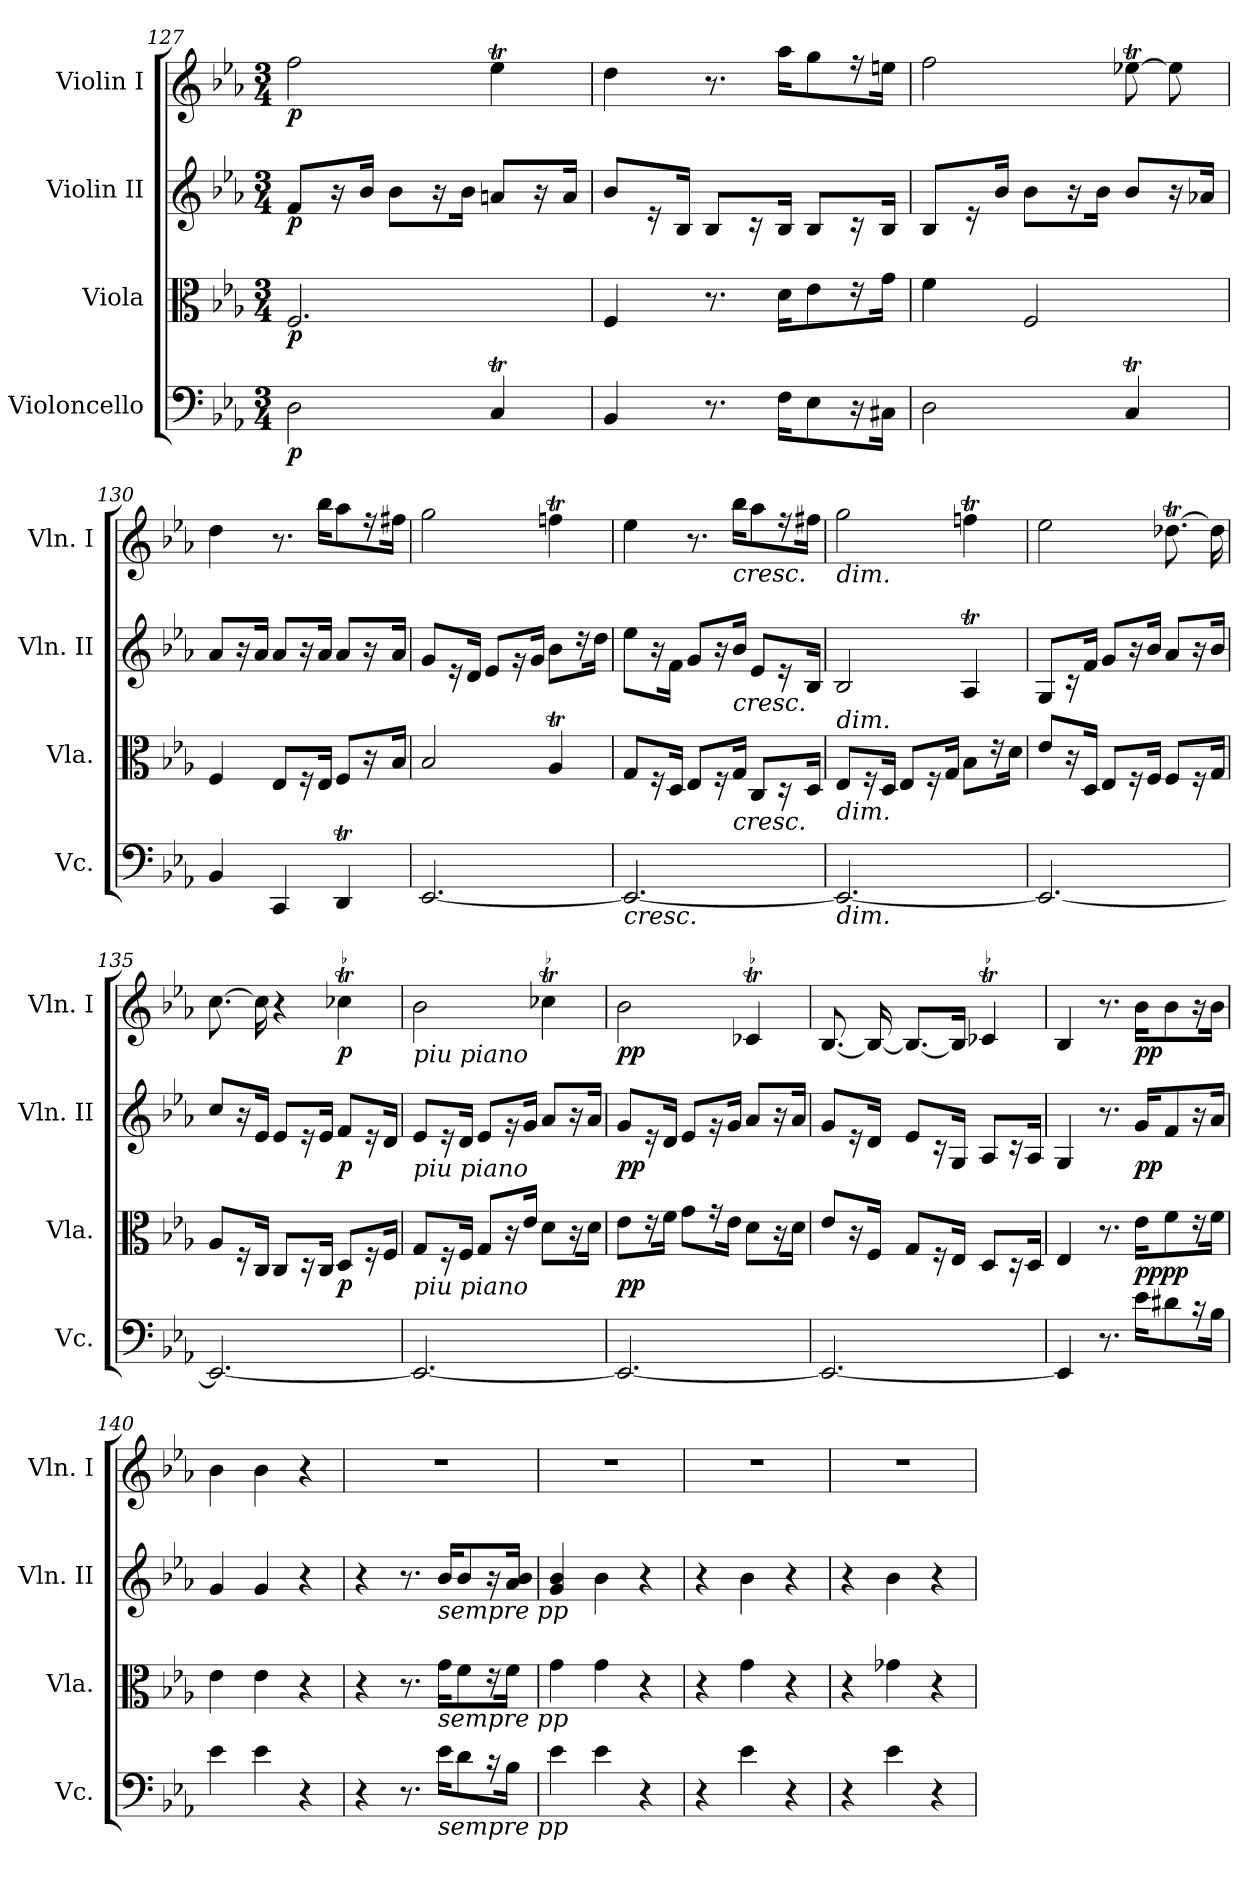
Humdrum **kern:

**kern	**dynam	**kern	**dynam	**kern	**dynam	**kern	**dynam
*part4	*part4	*part3	*part3	*part2	*part2	*part1	*part1
*staff4	*staff4	*staff3	*staff3	*staff2	*staff2	*staff1	*staff1
*I"Violoncello	*	*I"Viola	*	*I"Violin II	*	*I"Violin I	*
*I'Vc.	*	*I'Vla.	*	*I'Vln. II	*	*I'Vln. I	*
!!LO:PB:g=z
*clefF4	*	*clefC3	*	*clefG2	*	*clefG2	*
*k[b-e-a-]	*	*k[b-e-a-]	*	*k[b-e-a-]	*	*k[b-e-a-]	*
*E-:	*	*E-:	*	*E-:	*	*E-:	*
*M3/4	*	*M3/4	*	*M3/4	*	*M3/4	*
=127	=127	=127	=127	=127	=127	=127	=127
!	!LO:DY:b	!	!LO:DY:b	!	!LO:DY:b	!	!LO:DY:b
2D\	p	2.F/	p	8f/L	p	2ff\	p
.	.	.	.	16r	.	.	.
.	.	.	.	16b-/Jk	.	.	.
.	.	.	.	8b-\L	.	.	.
.	.	.	.	16r	.	.	.
.	.	.	.	16b-\Jk	.	.	.
4CT/	.	.	.	8an/L	.	4ee-T\	.
.	.	.	.	16r	.	.	.
.	.	.	.	16a/Jk	.	.	.
=128	=128	=128	=128	=128	=128	=128	=128
4BB-/	.	4F/	.	8b-/L	.	4dd\	.
.	.	.	.	16r	.	.	.
.	.	.	.	16B-/Jk	.	.	.
8.r	.	8.r	.	8B-/L	.	8.r	.
.	.	.	.	16r	.	.	.
16F\KL	.	16d\KL	.	16B-/Jk	.	16aa-\KL	.
8E-\	.	8e-\	.	8B-/L	.	8gg\	.
16r	.	16r	.	16r	.	16r	.
16C#X\Jk	.	16g\Jk	.	16B-/Jk	.	16een\Jk	.
=129	=129	=129	=129	=129	=129	=129	=129
2D\	.	4f\	.	8B-/L	.	2ff\	.
.	.	.	.	16r	.	.	.
.	.	.	.	16b-/Jk	.	.	.
.	.	2F/	.	8b-\L	.	.	.
.	.	.	.	16r	.	.	.
.	.	.	.	16b-\Jk	.	.	.
4CT/	.	.	.	8b-/L	.	[8ee-XT\	.
.	.	.	.	16r	.	8ee-\]	.
.	.	.	.	16a-X/Jk	.	.	.
=130	=130	=130	=130	=130	=130	=130	=130
4BB-/	.	4F/	.	8a-/L	.	4dd\	.
.	.	.	.	16r	.	.	.
.	.	.	.	16a-/Jk	.	.	.
4CC/	.	8E-/L	.	8a-/L	.	8.r	.
.	.	16r	.	16r	.	.	.
.	.	16E-/Jk	.	16a-/Jk	.	16bb-\KL	.
4DDt/	.	8F/L	.	8a-/L	.	8aa-\	.
.	.	16r	.	16r	.	16r	.
.	.	16B-/Jk	.	16a-/Jk	.	16ff#X\Jk	.
!!LO:LB:g=z
=131	=131	=131	=131	=131	=131	=131	=131
[2.EE-/	.	2B-/	.	8g/L	.	2gg\	.
.	.	.	.	16r	.	.	.
.	.	.	.	16d/Jk	.	.	.
.	.	.	.	8e-/L	.	.	.
.	.	.	.	16r	.	.	.
.	.	.	.	16g/Jk	.	.	.
.	.	4A-T/	.	8b-\L	.	4ffnT\	.
.	.	.	.	16r	.	.	.
.	.	.	.	16dd\Jk	.	.	.
=132	=132	=132	=132	=132	=132	=132	=132
!LO:TX:b:i:t=cresc.	!	!	!	!	!	!	!
2.EE-/_	.	8G/L	.	8ee-\L	.	4ee-\	.
.	.	16r	.	16r	.	.	.
.	.	16D/Jk	.	16f\Jk	.	.	.
.	.	8E-/L	.	8g/L	.	8.r	.
.	.	16r	.	16r	.	.	.
!	!	!	!	!	!	!LO:TX:b:i:t=cresc.	!
!	!	!	!	!LO:TX:b:i:t=cresc.	!	!	!
!	!	!LO:TX:b:i:t=cresc.	!	!	!	!	!
.	.	16G/Jk	.	16b-/Jk	.	16bb-\KL	.
.	.	8C/L	.	8e-/L	.	8aa-\	.
.	.	16r	.	16r	.	16r	.
.	.	16D/Jk	.	16B-/Jk	.	16ff#X\Jk	.
=133	=133	=133	=133	=133	=133	=133	=133
!	!	!	!	!	!	!LO:TX:b:i:t=dim.	!
!	!	!LO:TX:b:i:t=dim.	!	!	!	!	!
!	!	!LO:TX:a:i:t=dim.	!	!	!	!	!
!LO:TX:b:i:t=dim.	!	!	!	!	!	!	!
2.EE-/_	.	8E-/L	.	2B-/	.	2gg\	.
.	.	16r	.	.	.	.	.
.	.	16D/Jk	.	.	.	.	.
.	.	8E-/L	.	.	.	.	.
.	.	16r	.	.	.	.	.
.	.	16G/Jk	.	.	.	.	.
.	.	8B-\L	.	4A-T/	.	4ffnT\	.
.	.	16r	.	.	.	.	.
.	.	16d\Jk	.	.	.	.	.
=134	=134	=134	=134	=134	=134	=134	=134
2.EE-/_	.	8e-/L	.	8G/L	.	2ee-\	.
.	.	16r	.	16r	.	.	.
.	.	16D/Jk	.	16f/Jk	.	.	.
.	.	8E-/L	.	8g/L	.	.	.
.	.	16r	.	16r	.	.	.
.	.	16F/Jk	.	16b-/Jk	.	.	.
.	.	8F/L	.	8a-/L	.	[8.dd-XT\	.
.	.	16r	.	16r	.	.	.
.	.	16G/Jk	.	16b-/Jk	.	16dd-\]	.
!!LO:PB:g=z
=135	=135	=135	=135	=135	=135	=135	=135
2.EE-/_	.	8A-/L	.	8cc/L	.	[8.cc\	.
.	.	16r	.	16r	.	.	.
.	.	16C/Jk	.	16e-/Jk	.	16cc\]	.
.	.	8C/L	.	8e-/L	.	4r	.
.	.	16r	.	16r	.	.	.
.	.	16C/Jk	.	16e-/Jk	.	.	.
!	!	!	!LO:DY:b	!	!LO:DY:b	!	!LO:DY:b
.	.	8D/L	p	8f/L	p	4cc-XT\	p
.	.	16r	.	16r	.	.	.
.	.	16F/Jk	.	16d/Jk	.	.	.
=136	=136	=136	=136	=136	=136	=136	=136
!	!	!	!	!	!	!LO:TX:b:i:t=piu piano	!
!	!	!	!	!LO:TX:b:i:t=piu piano	!	!	!
!	!	!LO:TX:b:i:t=piu piano	!	!	!	!	!
2.EE-/_	.	8G/L	.	8e-/L	.	2b-\	.
.	.	16r	.	16r	.	.	.
.	.	16F/Jk	.	16d/Jk	.	.	.
.	.	8G/L	.	8e-/L	.	.	.
.	.	16r	.	16r	.	.	.
.	.	16e-/Jk	.	16g/Jk	.	.	.
.	.	8d\L	.	8a-/L	.	4cc-XT\	.
.	.	16r	.	16r	.	.	.
.	.	16d\Jk	.	16a-/Jk	.	.	.
=137	=137	=137	=137	=137	=137	=137	=137
!	!	!	!LO:DY:b	!	!LO:DY:b	!	!LO:DY:b
2.EE-/_	.	8e-\L	pp	8g/L	pp	2b-\	pp
.	.	16r	.	16r	.	.	.
.	.	16f\Jk	.	16d/Jk	.	.	.
.	.	8g\L	.	8e-/L	.	.	.
.	.	16r	.	16r	.	.	.
.	.	16e-\Jk	.	16g/Jk	.	.	.
.	.	8d\L	.	8a-/L	.	4c-XT/	.
.	.	16r	.	16r	.	.	.
.	.	16d\Jk	.	16a-/Jk	.	.	.
=138	=138	=138	=138	=138	=138	=138	=138
2.EE-/_	.	8e-/L	.	8g/L	.	[8.B-/	.
.	.	16r	.	16r	.	.	.
.	.	16F/Jk	.	16d/Jk	.	16B-/_	.
.	.	8G/L	.	8e-/L	.	8.B-/L_	.
.	.	16r	.	16r	.	.	.
.	.	16E-/Jk	.	16G/Jk	.	16B-/Jk]	.
.	.	8D/L	.	8A-/L	.	4c-XT/	.
.	.	16r	.	16r	.	.	.
.	.	16D/Jk	.	16A-/Jk	.	.	.
!!LO:LB:g=z
=139	=139	=139	=139	=139	=139	=139	=139
4EE-/]	.	4E-/	.	4G/	.	4B-/	.
8.r	.	8.r	.	8.r	.	8.r	.
!	!LO:DY:b	!	!	!	!	!	!
!	!LO:DY:n=1:a	!	!	!	!LO:DY:b	!	!LO:DY:b
16e-\KL	pp pp	16e-\KL	.	16g/KL	pp	16b-\KL	pp
8d#X\	.	8f\	.	8f/	.	8b-\	.
16r	.	16r	.	16r	.	16r	.
16B-\Jk	.	16f\Jk	.	16a-/Jk	.	16b-\Jk	.
=140	=140	=140	=140	=140	=140	=140	=140
4e-\	.	4e-\	.	4g/	.	4b-\	.
4e-\	.	4e-\	.	4g/	.	4b-\	.
4r	.	4r	.	4r	.	4r	.
=141	=141	=141	=141	=141	=141	=141	=141
4r	.	4r	.	4r	.	2.r	.
8.r	.	8.r	.	8.r	.	.	.
!	!	!	!	!LO:TX:b:i:t=sempre pp	!	!	!
!	!	!LO:TX:b:i:t=sempre pp	!	!	!	!	!
!LO:TX:b:i:t=sempre pp	!	!	!	!	!	!	!
16e-\KL	.	16g\KL	.	16b-/KL	.	.	.
8d\	.	8f\	.	8b-/	.	.	.
16r	.	16r	.	16r	.	.	.
16B-\Jk	.	16f\Jk	.	16a-/ 16b-/Jk	.	.	.
=142	=142	=142	=142	=142	=142	=142	=142
4e-\	.	4g\	.	4g/ 4b-/	.	2.r	.
4e-\	.	4g\	.	4b-\	.	.	.
4r	.	4r	.	4r	.	.	.
=143	=143	=143	=143	=143	=143	=143	=143
4r	.	4r	.	4r	.	2.r	.
4e-\	.	4g\	.	4b-\	.	.	.
4r	.	4r	.	4r	.	.	.
=144	=144	=144	=144	=144	=144	=144	=144
4r	.	4r	.	4r	.	2.r	.
4e-\	.	4g-X\	.	4b-\	.	.	.
4r	.	4r	.	4r	.	.	.
=	=	=	=	=	=	=	=
*-	*-	*-	*-	*-	*-	*-	*-
